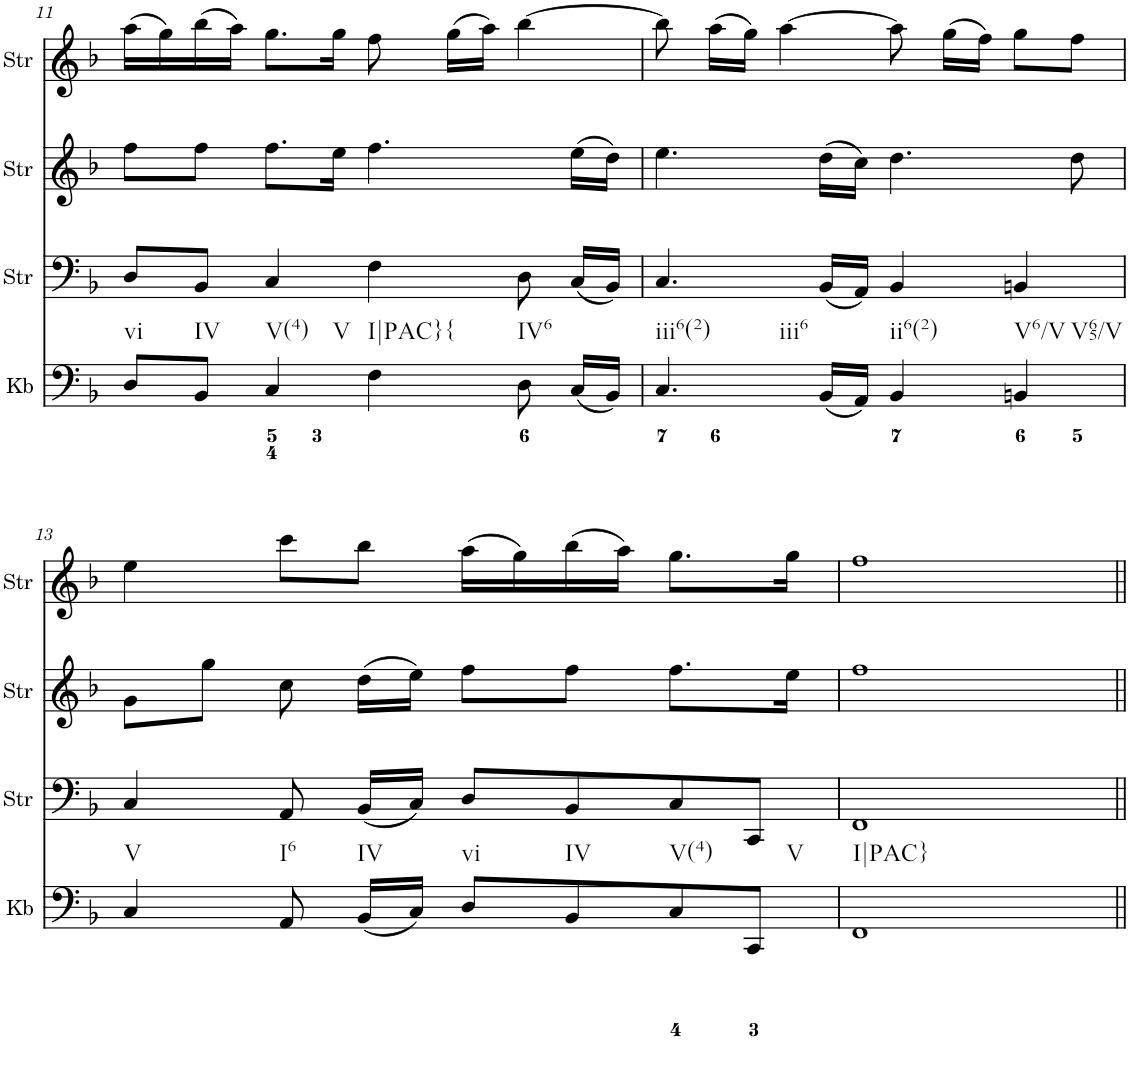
**kern	**kern	**kern	**kern
*part4	*part3	*part2	*part1
*staff4	*staff3	*staff2	*staff1
*I"Keyboard	*I"StringInstrument	*I"StringInstrument	*I"StringInstrument
*I'Kb	*I'Str	*I'Str	*I'Str
!!LO:PB:g=z
*clefF4	*clefF4	*clefG2	*clefG2
*k[b-]	*k[b-]	*k[b-]	*k[b-]
*M4/4	*M4/4	*M4/4	*M4/4
=11	=11	=11	=11
!LO:TX:b:t=vi	!	!	!
8D/L	8D/L	8ff\L	(16aa\LL
.	.	.	16gg\)
!LO:TX:b:t=IV	!	!	!
8BB-/J	8BB-/J	8ff\J	(16bb-\
.	.	.	16aa\JJ)
!LO:TX:b:t=V(4)	!	!	!
!LO:TX:b:t=V	!	!	!
4C/	4C/	8.ff\L	8.gg\L
.	.	16ee\Jk	16gg\Jk
!LO:TX:b:t=I|PAC}	!	!	!
!LO:TX:b:t={	!	!	!
4F\	4F\	4.ff\	8ff\
.	.	.	(16gg\LL
.	.	.	16aa\JJ)
!LO:TX:b:t=IV6	!	!	!
8D\	8D\	.	[4bb-\
(16C/LL	(16C/LL	(16ee\LL	.
16BB-/JJ)	16BB-/JJ)	16dd\JJ)	.
=12	=12	=12	=12
!LO:TX:b:t=iii6(2)	!	!	!
!LO:TX:b:t=iii6	!	!	!
4.C/	4.C/	4.ee\	8bb-\]
.	.	.	(16aa\LL
.	.	.	16gg\JJ)
.	.	.	[4aa\
(16BB-/LL	(16BB-/LL	(16dd\LL	.
16AA/JJ)	16AA/JJ)	16cc\JJ)	.
!LO:TX:b:t=ii6(2)	!	!	!
4BB-/	4BB-/	4.dd\	8aa\]
.	.	.	(16gg\LL
.	.	.	16ff\JJ)
!LO:TX:b:t=V6/V	!	!	!
!LO:TX:b:t=V65/V	!	!	!
4BBn/	4BBn/	.	8gg\L
.	.	8dd\	8ff\J
!!LO:LB:g=z
=13	=13	=13	=13
!LO:TX:b:t=V	!	!	!
4C/	4C/	8g\L	4ee\
.	.	8gg\J	.
!LO:TX:b:t=I6	!	!	!
8AA/	8AA/	8cc\	8ccc\L
!LO:TX:b:t=IV	!	!	!
(16BB-/LL	(16BB-/LL	(16dd\LL	8bb-\J
16C/JJ)	16C/JJ)	16ee\JJ)	.
!LO:TX:b:t=vi	!	!	!
8D/L	8D/L	8ff\L	(16aa\LL
.	.	.	16gg\)
!LO:TX:b:t=IV	!	!	!
8BB-/	8BB-/	8ff\J	(16bb-\
.	.	.	16aa\JJ)
!LO:TX:b:t=V(4)	!	!	!
8C/	8C/	8.ff\L	8.gg\L
!LO:TX:b:t=V	!	!	!
8CC/J	8CC/J	.	.
.	.	16ee\Jk	16gg\Jk
=14	=14	=14	=14
!LO:TX:b:t=I|PAC}	!	!	!
1FF	1FF	1ff	1ff
=||	=||	=||	=||
*-	*-	*-	*-
